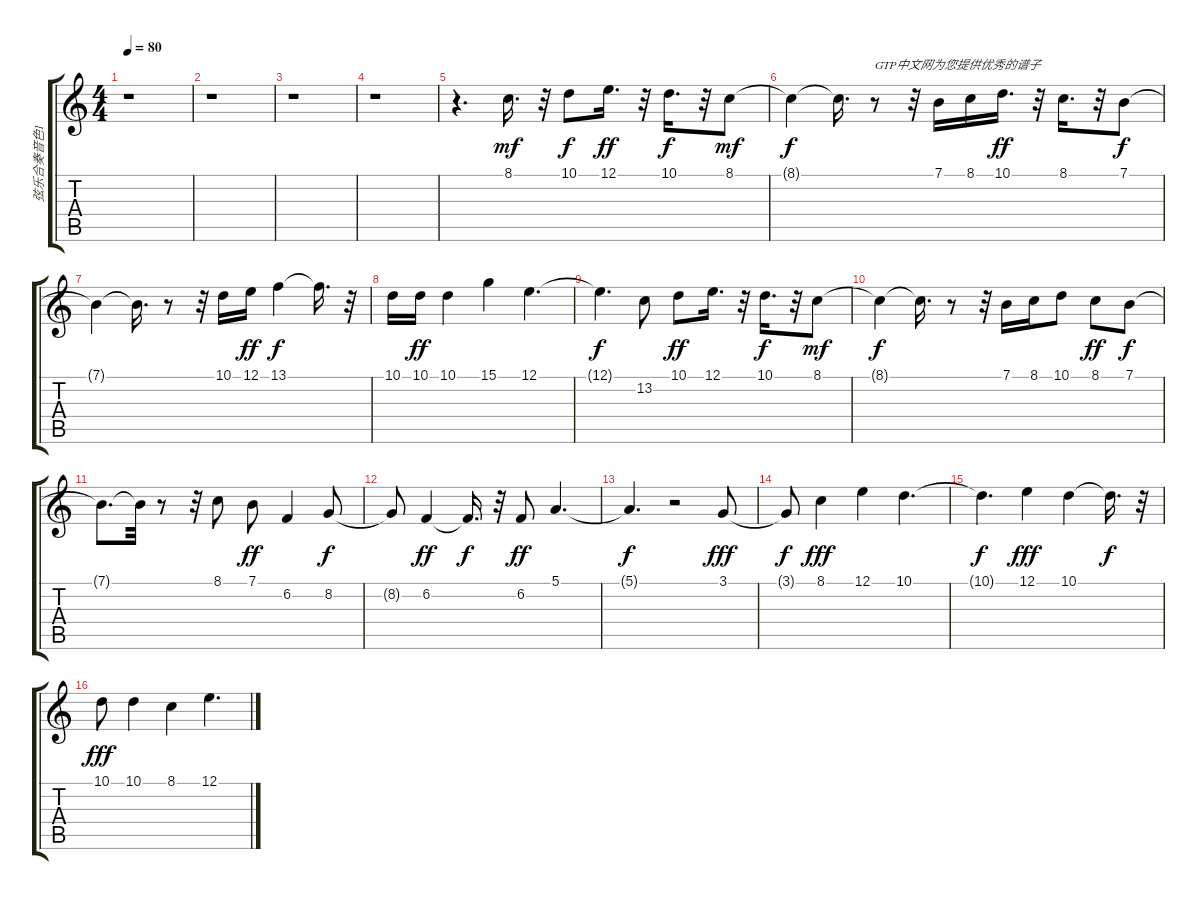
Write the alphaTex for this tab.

\track ("弦乐合奏音色1" "弦乐合奏音色1") {instrument stringensemble1}
\staff {score tabs}
\tuning (E4 B3 G3 D3 A2 E2) {hide}
\ts (4 4)
\tempo 80
\clef g2
\ks c
r.1{dy mf} |
r.1 |
r.1 |
r.1 |
r.4{d} 8.1.16{d} r.32 10.1.8{dy f} 12.1.16{d dy ff} r.32 10.1.16{d dy f} r.32 8.1.8{dy mf} |
8.1{t}.4{dy f} 8.1{t}.16{d} r.8{txt "GTP中文网为您提供优秀的谱子"} r.32 7.1.16 8.1.16 10.1.16{d dy ff} r.32 8.1.16{d} r.32 7.1.8{dy f} |
7.1{t}.4 7.1{t}.16{d} r.8 r.32 10.1.16 12.1.16{dy ff} 13.1.4{dy f} 13.1{t}.16{d} r.32 |
10.1.16 10.1.16{dy ff} 10.1.4 15.1.4 12.1.4{d} |
12.1{t}.4{d dy f} 13.2.8 10.1.8{dy ff} 12.1.16{d} r.32 10.1.16{d dy f} r.32 8.1.8{dy mf} |
8.1{t}.4{dy f} 8.1{t}.16{d} r.8 r.32 7.1.16 8.1.16 10.1.8 8.1.8{dy ff} 7.1.8{dy f} |
7.1{t}.8{d} 7.1{t}.32 r.8 r.32 8.1.8 7.1.8{dy ff} 6.2.4 8.2.8{dy f} |
8.2{t}.8 6.2.4{dy ff} 6.2{t}.16{d dy f} r.32 6.2.8{dy ff} 5.1.4{d} |
5.1{t}.4{d dy f} r.2 3.1.8{dy fff} |
3.1{t}.8{dy f} 8.1.4{dy fff} 12.1.4 10.1.4{d} |
10.1{t}.4{d dy f} 12.1.4{dy fff} 10.1.4 10.1{t}.16{d dy f} r.32 |
10.1.8{dy fff} 10.1.4 8.1.4 12.1.4{d}
